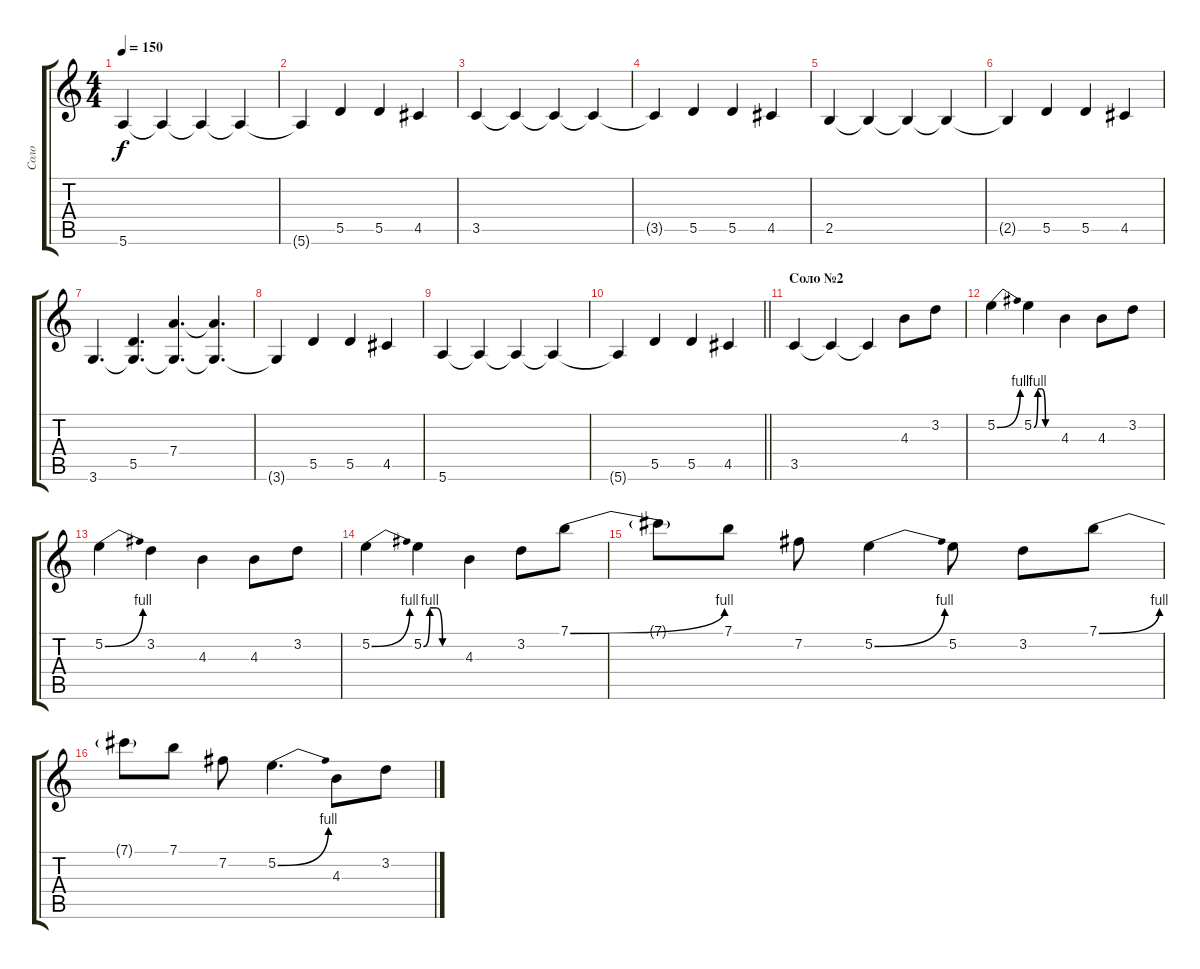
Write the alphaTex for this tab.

\track ("Соло" "Соло") {instrument distortionguitar}
\staff {score tabs}
\tuning (E4 B3 G3 D3 A2 E2) {hide}
\ts (4 4)
\tempo 150
\clef g2
\ks c
5.6.4{dy f} 5.6{t}.4 5.6{t}.4 5.6{t}.4 |
5.6{t}.4 5.5.4 5.5.4 4.5.4 |
3.5.4 3.5{t}.4 3.5{t}.4 3.5{t}.4 |
3.5{t}.4 5.5.4 5.5.4 4.5.4 |
2.5.4 2.5{t}.4 2.5{t}.4 2.5{t}.4 |
2.5{t}.4 5.5.4 5.5.4 4.5.4 |
3.6.4{d} (5.5 3.6{t}).4{d} (7.4 3.6{t}).4{d} (7.4{t} 3.6{t}).4{d} |
3.6{t}.4 5.5.4 5.5.4 4.5.4 |
5.6.4 5.6{t}.4 5.6{t}.4 5.6{t}.4 |
\barLineRight lightlight
5.6{t}.4 5.5.4 5.5.4 4.5.4 |
\section ("" "Соло №2")
3.5.4 3.5{t}.4 3.5{t}.4 4.3.8{volume 16} 3.2.8 |
5.2{be (bend 0 0 60 4)}.4 5.2{be (custom 0 0 10 4 20 4 30 0 60 0)}.4 4.3.4 4.3.8 3.2.8 |
5.2{be (bend 0 0 60 4)}.4 3.2.4 4.3.4 4.3.8 3.2.8 |
5.2{be (bend 0 0 60 4)}.4 5.2{be (custom 0 0 10 4 20 4 30 0 60 0)}.4 4.3.4 3.2.8 7.1{be (bend 0 0 60 4)}.8 |
7.1{t}.8 7.1.8 7.2.8 5.2{be (bend 0 0 60 4)}.4 5.2.8 3.2.8 7.1{be (bend 0 0 60 4)}.8 |
7.1{t}.8 7.1.8 7.2.8 5.2{be (bend 0 0 60 4)}.4{d} 4.3.8 3.2.8
